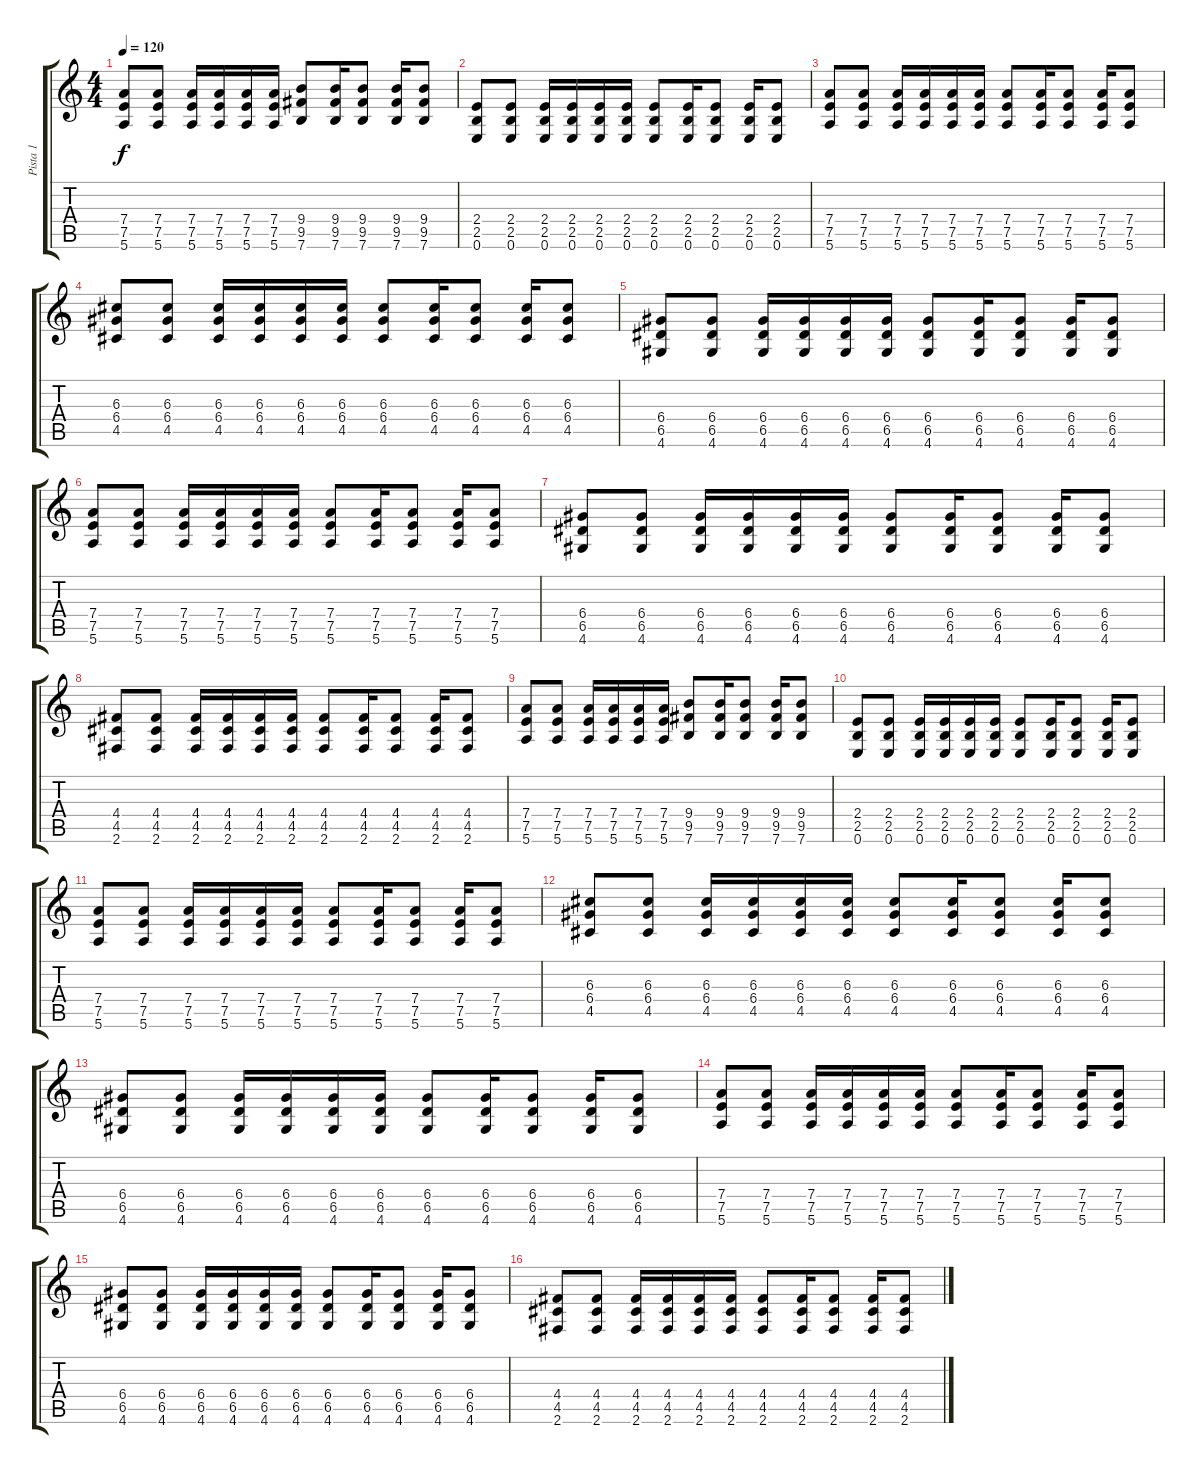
\track ("Pista 1" "Pista 1") {instrument distortionguitar}
\staff {score tabs}
\tuning (E4 B3 G3 D3 A2 E2) {hide}
\ts (4 4)
\tempo 120
\clef g2
\ks c
(7.4 7.5 5.6).8{dy f} (7.4 7.5 5.6).8 (7.4 7.5 5.6).16 (7.4 7.5 5.6).16 (7.4 7.5 5.6).16 (7.4 7.5 5.6).16 (9.4 9.5 7.6).8 (9.4 9.5 7.6).16 (9.4 9.5 7.6).8 (9.4 9.5 7.6).16 (9.4 9.5 7.6).8 |
(2.4 2.5 0.6).8 (2.4 2.5 0.6).8 (2.4 2.5 0.6).16 (2.4 2.5 0.6).16 (2.4 2.5 0.6).16 (2.4 2.5 0.6).16 (2.4 2.5 0.6).8 (2.4 2.5 0.6).16 (2.4 2.5 0.6).8 (2.4 2.5 0.6).16 (2.4 2.5 0.6).8 |
(7.4 7.5 5.6).8 (7.4 7.5 5.6).8 (7.4 7.5 5.6).16 (7.4 7.5 5.6).16 (7.4 7.5 5.6).16 (7.4 7.5 5.6).16 (7.4 7.5 5.6).8 (7.4 7.5 5.6).16 (7.4 7.5 5.6).8 (7.4 7.5 5.6).16 (7.4 7.5 5.6).8 |
(6.3 6.4 4.5).8 (6.3 6.4 4.5).8 (6.3 6.4 4.5).16 (6.3 6.4 4.5).16 (6.3 6.4 4.5).16 (6.3 6.4 4.5).16 (6.3 6.4 4.5).8 (6.3 6.4 4.5).16 (6.3 6.4 4.5).8 (6.3 6.4 4.5).16 (6.3 6.4 4.5).8 |
(6.4 6.5 4.6).8 (6.4 6.5 4.6).8 (6.4 6.5 4.6).16 (6.4 6.5 4.6).16 (6.4 6.5 4.6).16 (6.4 6.5 4.6).16 (6.4 6.5 4.6).8 (6.4 6.5 4.6).16 (6.4 6.5 4.6).8 (6.4 6.5 4.6).16 (6.4 6.5 4.6).8 |
(7.4 7.5 5.6).8 (7.4 7.5 5.6).8 (7.4 7.5 5.6).16 (7.4 7.5 5.6).16 (7.4 7.5 5.6).16 (7.4 7.5 5.6).16 (7.4 7.5 5.6).8 (7.4 7.5 5.6).16 (7.4 7.5 5.6).8 (7.4 7.5 5.6).16 (7.4 7.5 5.6).8 |
(6.4 6.5 4.6).8 (6.4 6.5 4.6).8 (6.4 6.5 4.6).16 (6.4 6.5 4.6).16 (6.4 6.5 4.6).16 (6.4 6.5 4.6).16 (6.4 6.5 4.6).8 (6.4 6.5 4.6).16 (6.4 6.5 4.6).8 (6.4 6.5 4.6).16 (6.4 6.5 4.6).8 |
(4.4 4.5 2.6).8 (4.4 4.5 2.6).8 (4.4 4.5 2.6).16 (4.4 4.5 2.6).16 (4.4 4.5 2.6).16 (4.4 4.5 2.6).16 (4.4 4.5 2.6).8 (4.4 4.5 2.6).16 (4.4 4.5 2.6).8 (4.4 4.5 2.6).16 (4.4 4.5 2.6).8 |
(7.4 7.5 5.6).8 (7.4 7.5 5.6).8 (7.4 7.5 5.6).16 (7.4 7.5 5.6).16 (7.4 7.5 5.6).16 (7.4 7.5 5.6).16 (9.4 9.5 7.6).8 (9.4 9.5 7.6).16 (9.4 9.5 7.6).8 (9.4 9.5 7.6).16 (9.4 9.5 7.6).8 |
(2.4 2.5 0.6).8 (2.4 2.5 0.6).8 (2.4 2.5 0.6).16 (2.4 2.5 0.6).16 (2.4 2.5 0.6).16 (2.4 2.5 0.6).16 (2.4 2.5 0.6).8 (2.4 2.5 0.6).16 (2.4 2.5 0.6).8 (2.4 2.5 0.6).16 (2.4 2.5 0.6).8 |
(7.4 7.5 5.6).8 (7.4 7.5 5.6).8 (7.4 7.5 5.6).16 (7.4 7.5 5.6).16 (7.4 7.5 5.6).16 (7.4 7.5 5.6).16 (7.4 7.5 5.6).8 (7.4 7.5 5.6).16 (7.4 7.5 5.6).8 (7.4 7.5 5.6).16 (7.4 7.5 5.6).8 |
(6.3 6.4 4.5).8 (6.3 6.4 4.5).8 (6.3 6.4 4.5).16 (6.3 6.4 4.5).16 (6.3 6.4 4.5).16 (6.3 6.4 4.5).16 (6.3 6.4 4.5).8 (6.3 6.4 4.5).16 (6.3 6.4 4.5).8 (6.3 6.4 4.5).16 (6.3 6.4 4.5).8 |
(6.4 6.5 4.6).8 (6.4 6.5 4.6).8 (6.4 6.5 4.6).16 (6.4 6.5 4.6).16 (6.4 6.5 4.6).16 (6.4 6.5 4.6).16 (6.4 6.5 4.6).8 (6.4 6.5 4.6).16 (6.4 6.5 4.6).8 (6.4 6.5 4.6).16 (6.4 6.5 4.6).8 |
(7.4 7.5 5.6).8 (7.4 7.5 5.6).8 (7.4 7.5 5.6).16 (7.4 7.5 5.6).16 (7.4 7.5 5.6).16 (7.4 7.5 5.6).16 (7.4 7.5 5.6).8 (7.4 7.5 5.6).16 (7.4 7.5 5.6).8 (7.4 7.5 5.6).16 (7.4 7.5 5.6).8 |
(6.4 6.5 4.6).8 (6.4 6.5 4.6).8 (6.4 6.5 4.6).16 (6.4 6.5 4.6).16 (6.4 6.5 4.6).16 (6.4 6.5 4.6).16 (6.4 6.5 4.6).8 (6.4 6.5 4.6).16 (6.4 6.5 4.6).8 (6.4 6.5 4.6).16 (6.4 6.5 4.6).8 |
(4.4 4.5 2.6).8 (4.4 4.5 2.6).8 (4.4 4.5 2.6).16 (4.4 4.5 2.6).16 (4.4 4.5 2.6).16 (4.4 4.5 2.6).16 (4.4 4.5 2.6).8 (4.4 4.5 2.6).16 (4.4 4.5 2.6).8 (4.4 4.5 2.6).16 (4.4 4.5 2.6).8
